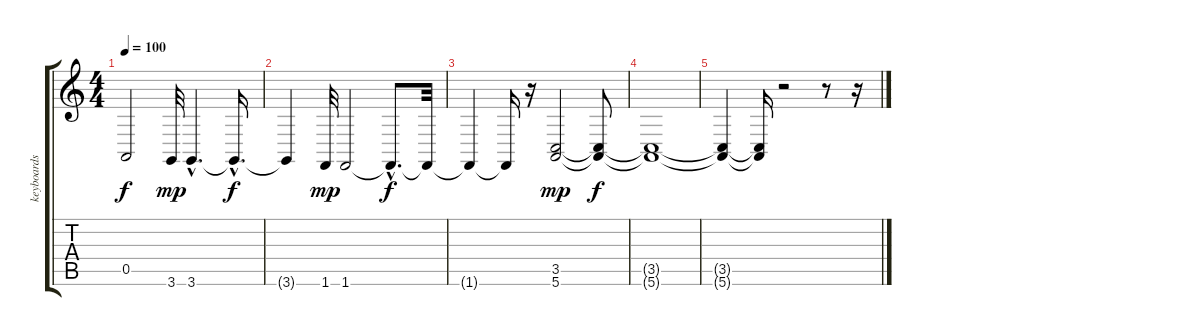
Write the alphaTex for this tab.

\track ("keyboards" "keyboards") {instrument synthstrings1}
\staff {score tabs}
\tuning (E4 B3 G3 D3 A2 E2) {hide}
\ts (4 4)
\tempo 100
\clef g2
\ks c
0.5{t}.2{dy f} 3.6.32{dy mp} 3.6{hac}.4{d} 3.6{hac t}.16{d dy f} |
3.6{t}.4 1.6.32{dy mp} 1.6.2 1.6{hac t}.8{d dy f} 1.6{t}.32 |
1.6{t}.4 1.6{t}.16 r.16 (3.5 5.6).2{dy mp} (3.5{t} 5.6{t}).8{dy f} |
(3.5{t} 5.6{t}).1 |
(3.5{t} 5.6{t}).4 (3.5{t} 5.6{t}).16 r.2 r.8 r.16
